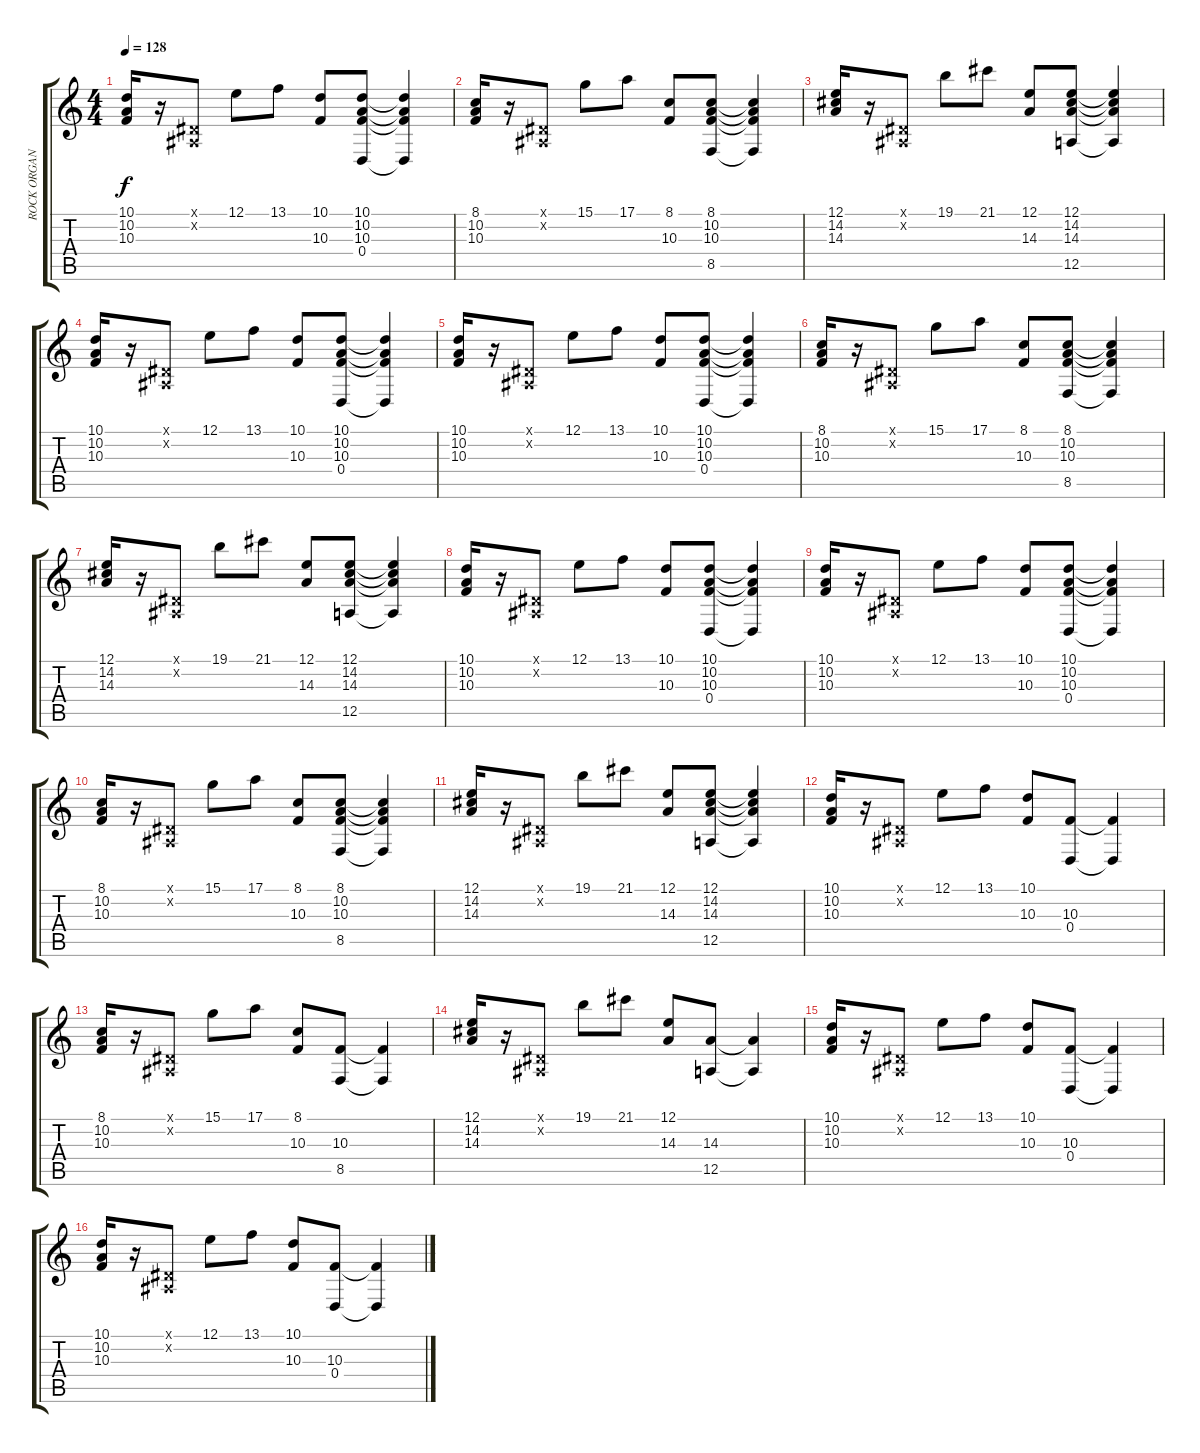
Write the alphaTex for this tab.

\track ("ROCK ORGAN" "ROCK ORGAN") {instrument rockorgan}
\staff {score tabs}
\tuning (E4 B3 G3 D3 A2 E2) {hide}
\ts (4 4)
\tempo 128
\clef g2
\ks c
(10.1 10.2 10.3).16{dy f} r.16 (-1.1{x} -1.2{x}).8 12.1.8 13.1.8 (10.1 10.3).8 (10.1 10.2 10.3 0.4).8 (10.1{t} 10.2{t} 10.3{t} 0.4{t}).4 |
(8.1 10.2 10.3).16 r.16 (-1.1{x} -1.2{x}).8 15.1.8 17.1.8 (8.1 10.3).8 (8.1 10.2 10.3 8.5).8 (8.1{t} 10.2{t} 10.3{t} 8.5{t}).4 |
(12.1 14.2 14.3).16 r.16 (-1.1{x} -1.2{x}).8 19.1.8 21.1.8 (12.1 14.3).8 (12.1 14.2 14.3 12.5).8 (12.1{t} 14.2{t} 14.3{t} 12.5{t}).4 |
(10.1 10.2 10.3).16 r.16 (-1.1{x} -1.2{x}).8 12.1.8 13.1.8 (10.1 10.3).8 (10.1 10.2 10.3 0.4).8 (10.1{t} 10.2{t} 10.3{t} 0.4{t}).4 |
(10.1 10.2 10.3).16 r.16 (-1.1{x} -1.2{x}).8 12.1.8 13.1.8 (10.1 10.3).8 (10.1 10.2 10.3 0.4).8 (10.1{t} 10.2{t} 10.3{t} 0.4{t}).4 |
(8.1 10.2 10.3).16 r.16 (-1.1{x} -1.2{x}).8 15.1.8 17.1.8 (8.1 10.3).8 (8.1 10.2 10.3 8.5).8 (8.1{t} 10.2{t} 10.3{t} 8.5{t}).4 |
(12.1 14.2 14.3).16 r.16 (-1.1{x} -1.2{x}).8 19.1.8 21.1.8 (12.1 14.3).8 (12.1 14.2 14.3 12.5).8 (12.1{t} 14.2{t} 14.3{t} 12.5{t}).4 |
(10.1 10.2 10.3).16 r.16 (-1.1{x} -1.2{x}).8 12.1.8 13.1.8 (10.1 10.3).8 (10.1 10.2 10.3 0.4).8 (10.1{t} 10.2{t} 10.3{t} 0.4{t}).4 |
(10.1 10.2 10.3).16 r.16 (-1.1{x} -1.2{x}).8 12.1.8 13.1.8 (10.1 10.3).8 (10.1 10.2 10.3 0.4).8 (10.1{t} 10.2{t} 10.3{t} 0.4{t}).4 |
(8.1 10.2 10.3).16 r.16 (-1.1{x} -1.2{x}).8 15.1.8 17.1.8 (8.1 10.3).8 (8.1 10.2 10.3 8.5).8 (8.1{t} 10.2{t} 10.3{t} 8.5{t}).4 |
(12.1 14.2 14.3).16 r.16 (-1.1{x} -1.2{x}).8 19.1.8 21.1.8 (12.1 14.3).8 (12.1 14.2 14.3 12.5).8 (12.1{t} 14.2{t} 14.3{t} 12.5{t}).4 |
(10.1 10.2 10.3).16 r.16 (-1.1{x} -1.2{x}).8 12.1.8 13.1.8 (10.1 10.3).8 (10.3 0.4).8 (10.3{t} 0.4{t}).4 |
(8.1 10.2 10.3).16 r.16 (-1.1{x} -1.2{x}).8 15.1.8 17.1.8 (8.1 10.3).8 (10.3 8.5).8 (10.3{t} 8.5{t}).4 |
(12.1 14.2 14.3).16 r.16 (-1.1{x} -1.2{x}).8 19.1.8 21.1.8 (12.1 14.3).8 (14.3 12.5).8 (14.3{t} 12.5{t}).4 |
(10.1 10.2 10.3).16 r.16 (-1.1{x} -1.2{x}).8 12.1.8 13.1.8 (10.1 10.3).8 (10.3 0.4).8 (10.3{t} 0.4{t}).4 |
(10.1 10.2 10.3).16 r.16 (-1.1{x} -1.2{x}).8 12.1.8 13.1.8 (10.1 10.3).8 (10.3 0.4).8 (10.3{t} 0.4{t}).4
